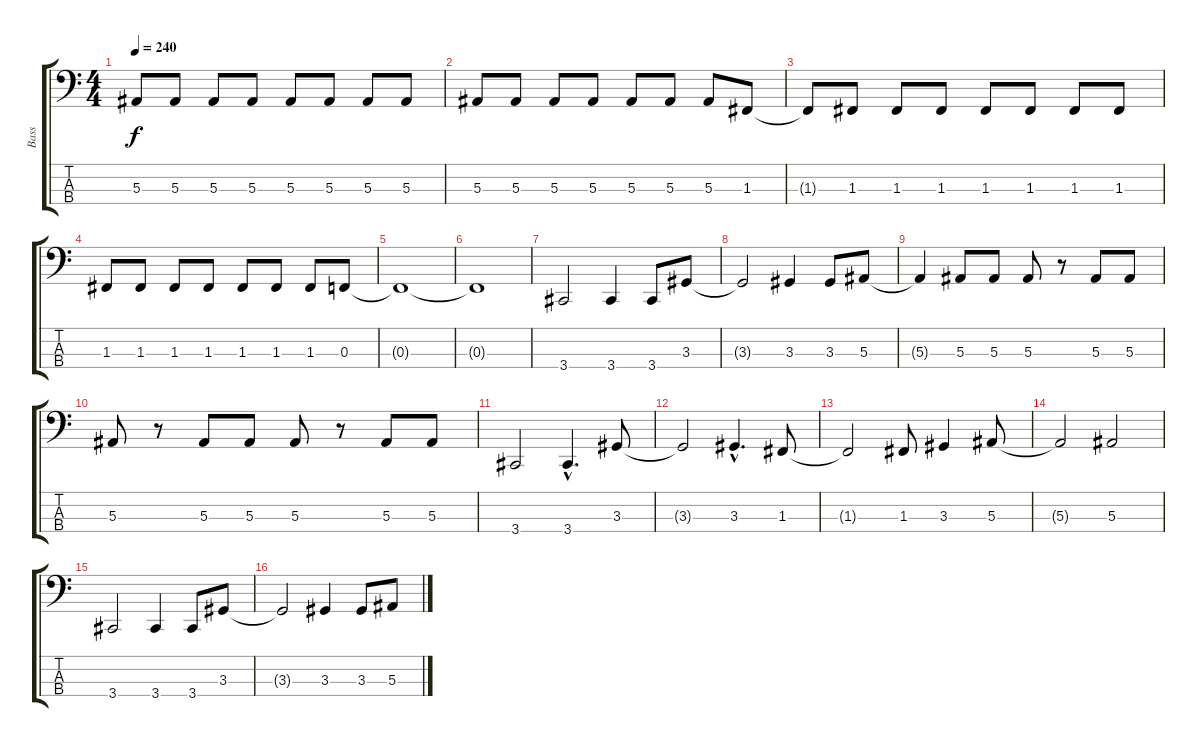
\track ("Bass" "Bass") {instrument electricbassfinger}
\staff {score tabs}
\tuning (Eb2 Bb1 F1 Bb0) {hide}
\ts (4 4)
\tempo 240
\clef f4
\ks c
5.3{t}.8{dy f} 5.3.8 5.3.8 5.3.8 5.3.8 5.3.8 5.3.8 5.3.8 |
5.3.8 5.3.8 5.3.8 5.3.8 5.3.8 5.3.8 5.3.8 1.3.8 |
1.3{t}.8 1.3.8 1.3.8 1.3.8 1.3.8 1.3.8 1.3.8 1.3.8 |
1.3.8 1.3.8 1.3.8 1.3.8 1.3.8 1.3.8 1.3.8 0.3.8 |
0.3{t}.1 |
0.3{t}.1 |
3.4.2 3.4.4 3.4.8 3.3.8 |
3.3{t}.2 3.3.4 3.3.8 5.3.8 |
5.3{t}.4 5.3.8 5.3.8 5.3.8 r.8 5.3.8 5.3.8 |
5.3.8 r.8 5.3.8 5.3.8 5.3.8 r.8 5.3.8 5.3.8 |
3.4.2 3.4{hac}.4{d} 3.3.8 |
3.3{t}.2 3.3{hac}.4{d} 1.3.8 |
1.3{t}.2 1.3.8 3.3.4 5.3.8 |
5.3{t}.2 5.3.2 |
3.4.2 3.4.4 3.4.8 3.3.8 |
3.3{t}.2 3.3.4 3.3.8 5.3.8
